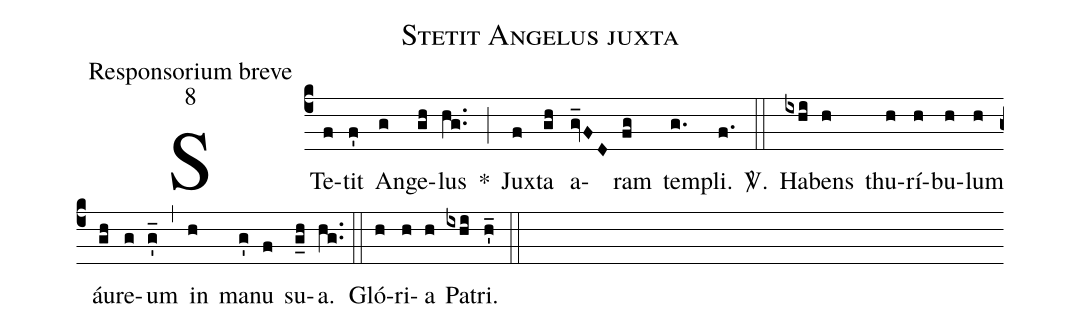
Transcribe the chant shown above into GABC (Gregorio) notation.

name:Stetit Angelus juxta;
office-part:Responsorium breve;
mode:8;
%%
(c4) STe(f)tit(f') An(g)ge(gh)lus(hg..) *(;) Jux(f)ta(gh) a(gv_FD)ram(fg) tem(g.)pli.(f.) <sp>V/</sp>.(::) Ha(ixhi)bens(h) thu(h)rí(h)bu(h)lum(h) áu(gh)re(g)um(g'_) (,) in(h) ma(g')nu(f) su(g_h)a.(hg..) (::) Gló(h)ri(h)a(h) Pa(ixhi)tri.(h'_) (::)
